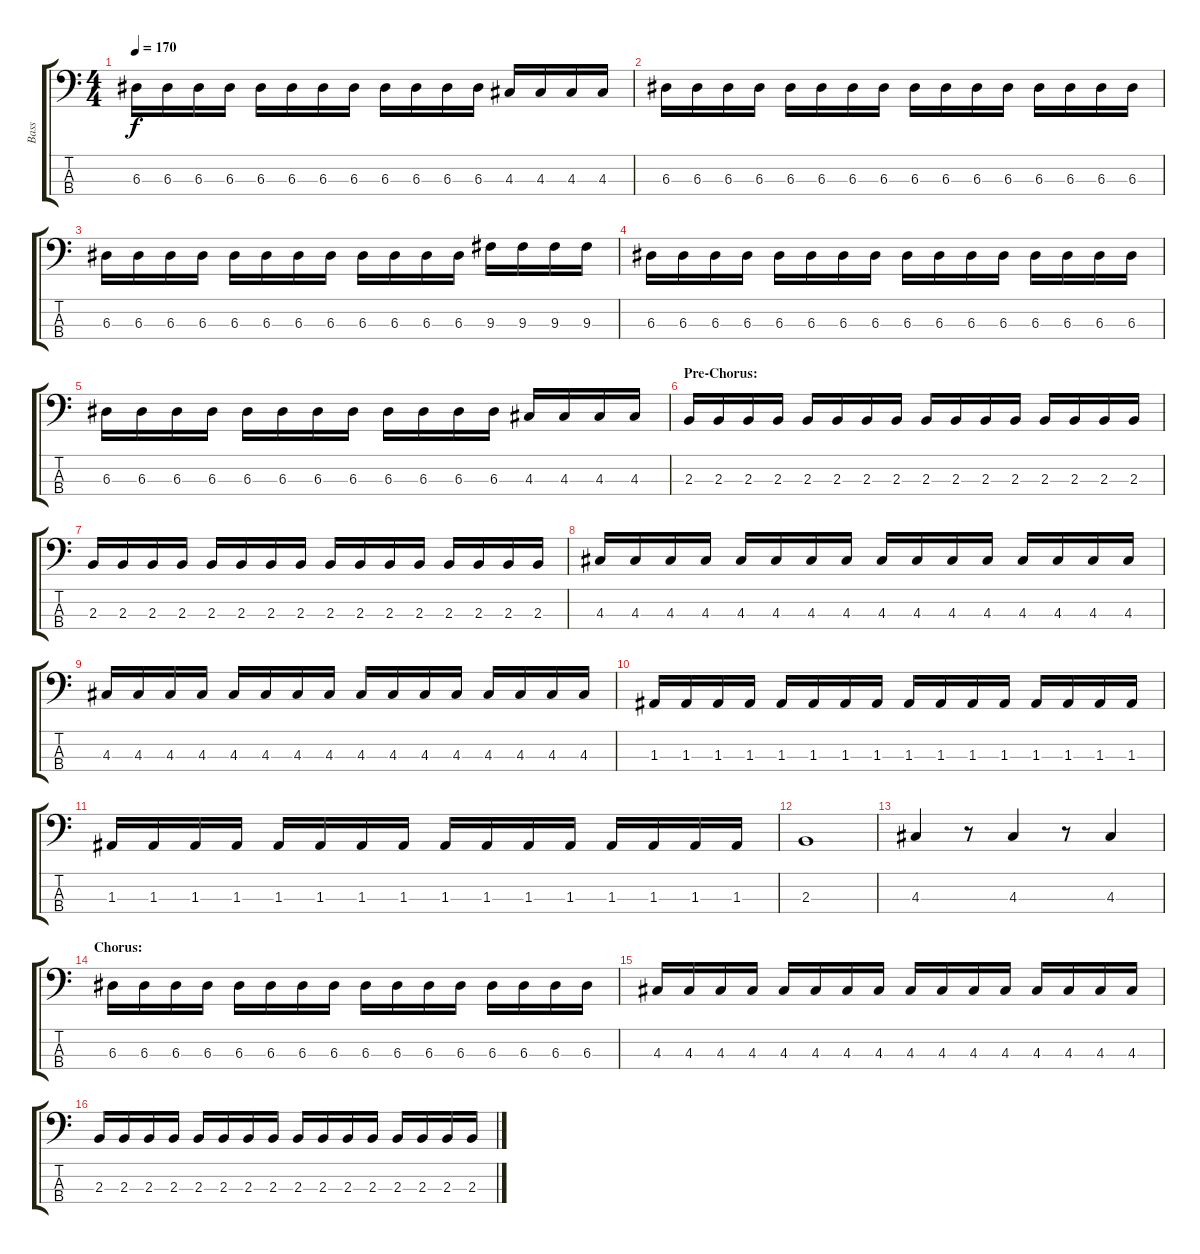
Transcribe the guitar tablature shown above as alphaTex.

\track ("Bass" "Bass") {instrument electricbasspick}
\staff {score tabs}
\tuning (G2 D2 A1 E1) {hide}
\ts (4 4)
\tempo 170
\clef f4
\ks c
6.3.16{dy f} 6.3.16 6.3.16 6.3.16 6.3.16 6.3.16 6.3.16 6.3.16 6.3.16 6.3.16 6.3.16 6.3.16 4.3.16 4.3.16 4.3.16 4.3.16 |
6.3.16 6.3.16 6.3.16 6.3.16 6.3.16 6.3.16 6.3.16 6.3.16 6.3.16 6.3.16 6.3.16 6.3.16 6.3.16 6.3.16 6.3.16 6.3.16 |
6.3.16 6.3.16 6.3.16 6.3.16 6.3.16 6.3.16 6.3.16 6.3.16 6.3.16 6.3.16 6.3.16 6.3.16 9.3.16 9.3.16 9.3.16 9.3.16 |
6.3.16 6.3.16 6.3.16 6.3.16 6.3.16 6.3.16 6.3.16 6.3.16 6.3.16 6.3.16 6.3.16 6.3.16 6.3.16 6.3.16 6.3.16 6.3.16 |
6.3.16 6.3.16 6.3.16 6.3.16 6.3.16 6.3.16 6.3.16 6.3.16 6.3.16 6.3.16 6.3.16 6.3.16 4.3.16 4.3.16 4.3.16 4.3.16 |
\section ("" "Pre-Chorus:")
2.3.16 2.3.16 2.3.16 2.3.16 2.3.16 2.3.16 2.3.16 2.3.16 2.3.16 2.3.16 2.3.16 2.3.16 2.3.16 2.3.16 2.3.16 2.3.16 |
2.3.16 2.3.16 2.3.16 2.3.16 2.3.16 2.3.16 2.3.16 2.3.16 2.3.16 2.3.16 2.3.16 2.3.16 2.3.16 2.3.16 2.3.16 2.3.16 |
4.3.16 4.3.16 4.3.16 4.3.16 4.3.16 4.3.16 4.3.16 4.3.16 4.3.16 4.3.16 4.3.16 4.3.16 4.3.16 4.3.16 4.3.16 4.3.16 |
4.3.16 4.3.16 4.3.16 4.3.16 4.3.16 4.3.16 4.3.16 4.3.16 4.3.16 4.3.16 4.3.16 4.3.16 4.3.16 4.3.16 4.3.16 4.3.16 |
1.3.16 1.3.16 1.3.16 1.3.16 1.3.16 1.3.16 1.3.16 1.3.16 1.3.16 1.3.16 1.3.16 1.3.16 1.3.16 1.3.16 1.3.16 1.3.16 |
1.3.16 1.3.16 1.3.16 1.3.16 1.3.16 1.3.16 1.3.16 1.3.16 1.3.16 1.3.16 1.3.16 1.3.16 1.3.16 1.3.16 1.3.16 1.3.16 |
2.3.1 |
4.3.4 r.8 4.3.4 r.8 4.3.4 |
\section ("" "Chorus:")
6.3.16 6.3.16 6.3.16 6.3.16 6.3.16 6.3.16 6.3.16 6.3.16 6.3.16 6.3.16 6.3.16 6.3.16 6.3.16 6.3.16 6.3.16 6.3.16 |
4.3.16 4.3.16 4.3.16 4.3.16 4.3.16 4.3.16 4.3.16 4.3.16 4.3.16 4.3.16 4.3.16 4.3.16 4.3.16 4.3.16 4.3.16 4.3.16 |
2.3.16 2.3.16 2.3.16 2.3.16 2.3.16 2.3.16 2.3.16 2.3.16 2.3.16 2.3.16 2.3.16 2.3.16 2.3.16 2.3.16 2.3.16 2.3.16
